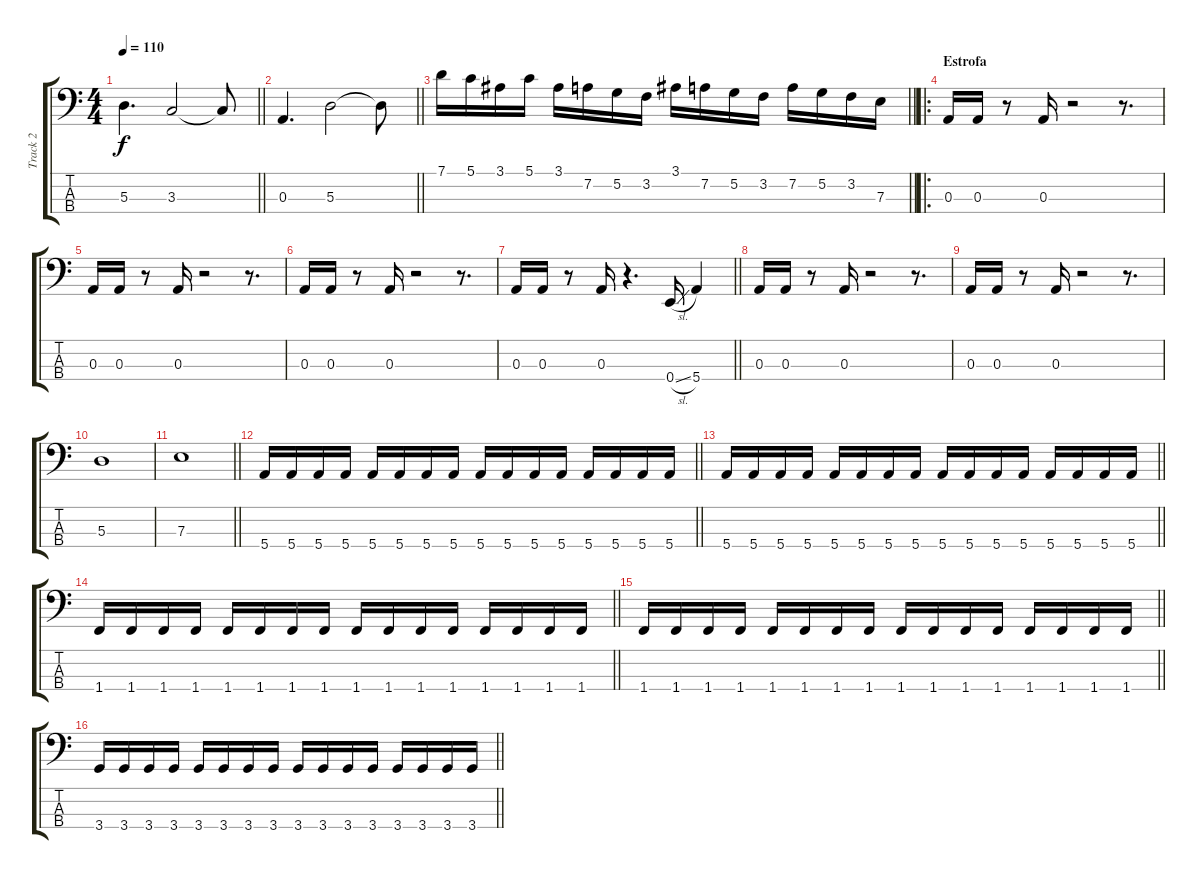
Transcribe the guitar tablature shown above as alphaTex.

\track ("Track 2" "Track 2") {instrument electricbassfinger}
\staff {score tabs}
\tuning (G2 D2 A1 E1) {hide}
\ts (4 4)
\tempo 110
\clef f4
\barLineRight lightlight
\ks c
5.3.4{d dy f} 3.3.2 3.3{t}.8 |
\barLineRight lightlight
0.3.4{d} 5.3.2 5.3{t}.8 |
\barLineRight lightlight
7.1.16 5.1.16 3.1.16 5.1.16 3.1.16 7.2.16 5.2.16 3.2.16 3.1.16 7.2.16 5.2.16 3.2.16 7.2.16 5.2.16 3.2.16 7.3.16 |
\ro
\section ("" "Estrofa")
0.3.16 0.3.16 r.8 0.3.16 r.2 r.8{d} |
0.3.16 0.3.16 r.8 0.3.16 r.2 r.8{d} |
0.3.16 0.3.16 r.8 0.3.16 r.2 r.8{d} |
\barLineRight lightlight
0.3.16 0.3.16 r.8 0.3.16 r.4{d} 0.4{sl}.16 5.4.4 |
\section ("" "")
0.3.16 0.3.16 r.8 0.3.16 r.2 r.8{d} |
0.3.16 0.3.16 r.8 0.3.16 r.2 r.8{d} |
5.3.1 |
\barLineRight lightlight
7.3.1 |
\section ("" "")
\barLineRight lightlight
5.4.16 5.4.16 5.4.16 5.4.16 5.4.16 5.4.16 5.4.16 5.4.16 5.4.16 5.4.16 5.4.16 5.4.16 5.4.16 5.4.16 5.4.16 5.4.16 |
\barLineRight lightlight
5.4.16 5.4.16 5.4.16 5.4.16 5.4.16 5.4.16 5.4.16 5.4.16 5.4.16 5.4.16 5.4.16 5.4.16 5.4.16 5.4.16 5.4.16 5.4.16 |
\barLineRight lightlight
1.4.16 1.4.16 1.4.16 1.4.16 1.4.16 1.4.16 1.4.16 1.4.16 1.4.16 1.4.16 1.4.16 1.4.16 1.4.16 1.4.16 1.4.16 1.4.16 |
\barLineRight lightlight
1.4.16 1.4.16 1.4.16 1.4.16 1.4.16 1.4.16 1.4.16 1.4.16 1.4.16 1.4.16 1.4.16 1.4.16 1.4.16 1.4.16 1.4.16 1.4.16 |
\barLineRight lightlight
3.4.16 3.4.16 3.4.16 3.4.16 3.4.16 3.4.16 3.4.16 3.4.16 3.4.16 3.4.16 3.4.16 3.4.16 3.4.16 3.4.16 3.4.16 3.4.16
